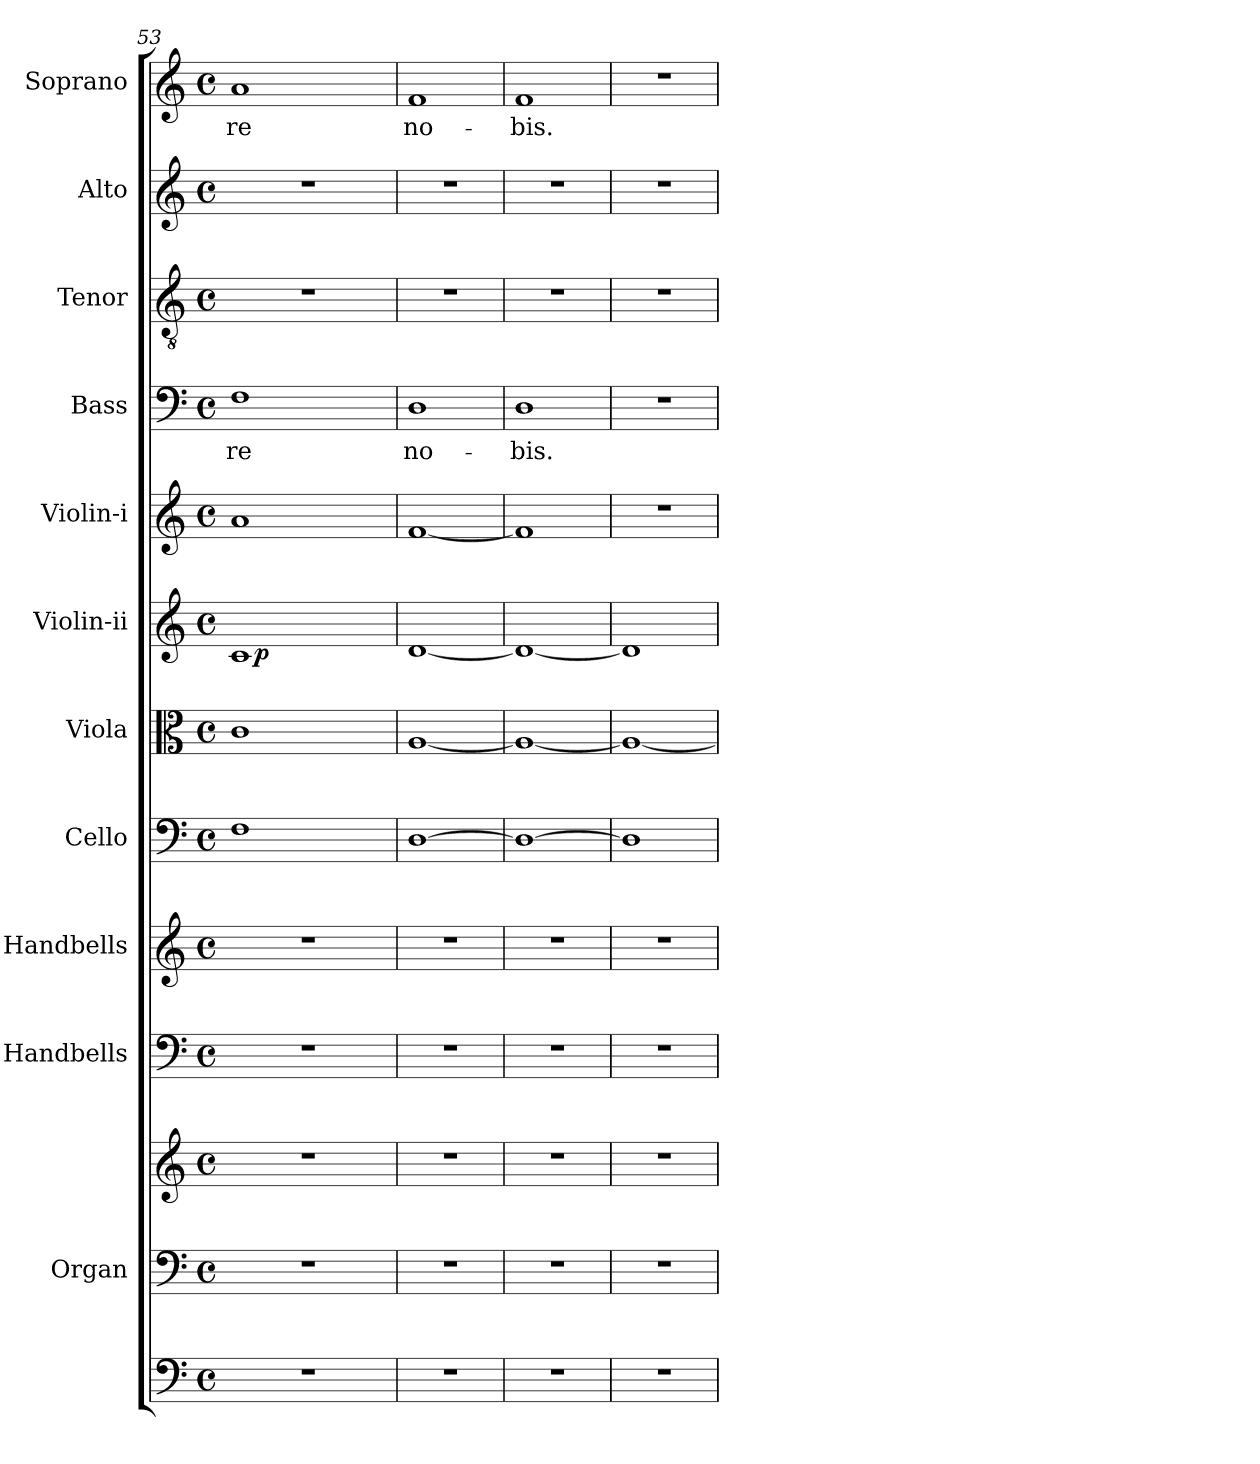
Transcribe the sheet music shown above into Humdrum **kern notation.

**kern	**kern	**kern	**kern	**kern	**kern	**kern	**kern	**dynam	**kern	**kern	**text	**kern	**kern	**kern	**text
*part12	*part11	*part11	*part10	*part9	*part8	*part7	*part6	*part6	*part5	*part4	*part4	*part3	*part2	*part1	*part1
*staff13	*staff12	*staff11	*staff10	*staff9	*staff8	*staff7	*staff6	*staff6	*staff5	*staff4	*staff4	*staff3	*staff2	*staff1	*staff1
*	*I"Organ	*	*I"Handbells	*I"Handbells	*I"Cello	*I"Viola	*I"Violin-ii	*	*I"Violin-i	*I"Bass	*	*I"Tenor	*I"Alto	*I"Soprano	*
*	*	*	*	*	*	*I'Vla.	*I'Vln.-ii	*	*I'Vln.-i	*I'B	*	*I'T	*I'A	*I'S	*
*clefF4	*clefF4	*clefG2	*clefF4	*clefG2	*clefF4	*clefC3	*clefG2	*	*clefG2	*clefF4	*	*clefGv2	*clefG2	*clefG2	*
*k[]	*k[]	*k[]	*k[]	*k[]	*k[]	*k[]	*k[]	*	*k[]	*k[]	*	*k[]	*k[]	*k[]	*
*C:	*C:	*C:	*C:	*C:	*C:	*C:	*C:	*	*C:	*C:	*	*C:	*C:	*C:	*
*M4/4	*M4/4	*M4/4	*M4/4	*M4/4	*M4/4	*M4/4	*M4/4	*	*M4/4	*M4/4	*	*M4/4	*M4/4	*M4/4	*
*met(c)	*met(c)	*met(c)	*met(c)	*met(c)	*met(c)	*met(c)	*met(c)	*	*met(c)	*met(c)	*	*met(c)	*met(c)	*met(c)	*
=53	=53	=53	=53	=53	=53	=53	=53	=53	=53	=53	=53	=53	=53	=53	=53
!	!	!	!	!	!	!	!	!	!	!	!LO:LY:b	!	!	!	!LO:LY:b
*	*	*	*	*	*	*	*^	*	*	*	*	*	*	*	*
1r	1r	1r	1r	1r	1F	1c	1c	16.ryy	.	1a	1F	-re	1r	1r	1a	-re
!	!	!	!	!	!	!	!	!	!LO:DY:b	!	!	!	!	!	!	!
.	.	.	.	.	.	.	.	2ryy	p	.	.	.	.	.	.	.
.	.	.	.	.	.	.	.	4ryy	.	.	.	.	.	.	.	.
.	.	.	.	.	.	.	.	8ryy	.	.	.	.	.	.	.	.
.	.	.	.	.	.	.	.	32ryy	.	.	.	.	.	.	.	.
=54	=54	=54	=54	=54	=54	=54	=54	=54	=54	=54	=54	=54	=54	=54	=54	=54
!	!	!	!	!	!	!	!	!	!	!	!	!LO:LY:b	!	!	!	!LO:LY:b
*	*	*	*	*	*	*	*v	*v	*	*	*	*	*	*	*	*
1r	1r	1r	1r	1r	[>1D	[<1A	[<1d	.	[<1f	1D	no-	1r	1r	1f	no-
=55	=55	=55	=55	=55	=55	=55	=55	=55	=55	=55	=55	=55	=55	=55	=55
!	!	!	!	!	!	!	!	!	!	!	!LO:LY:b	!	!	!	!LO:LY:b
1r	1r	1r	1r	1r	1D_	1A_	1d_	.	1f]	1D	-bis.	1r	1r	1f	-bis.
=56	=56	=56	=56	=56	=56	=56	=56	=56	=56	=56	=56	=56	=56	=56	=56
1r	1r	1r	1r	1r	1D]	1A_	1d]	.	1r	1r	.	1r	1r	1r	.
=	=	=	=	=	=	=	=	=	=	=	=	=	=	=	=
*-	*-	*-	*-	*-	*-	*-	*-	*-	*-	*-	*-	*-	*-	*-	*-
